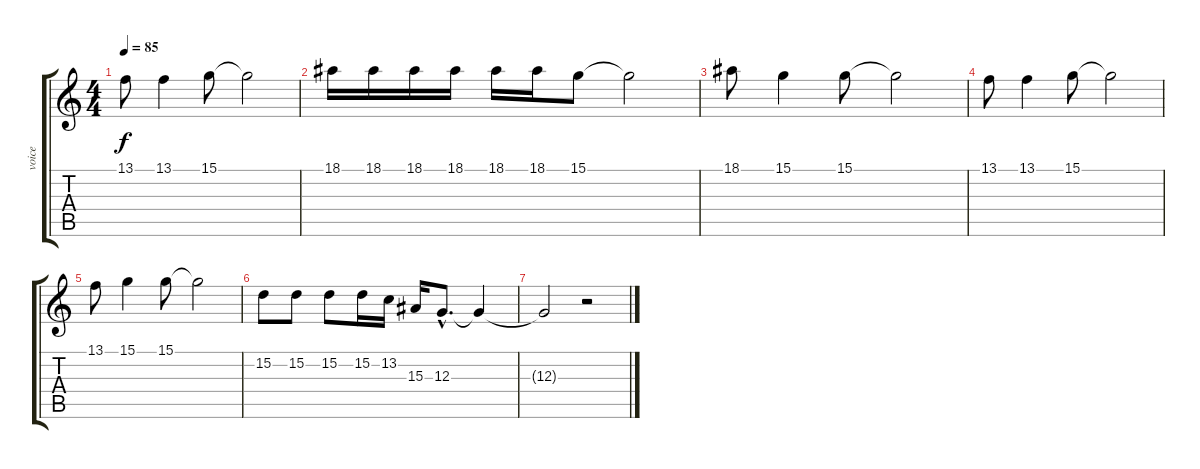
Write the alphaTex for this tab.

\track ("voice" "voice") {instrument piccolo}
\staff {score tabs}
\tuning (E4 B3 G3 D3 A2 E2) {hide}
\ts (4 4)
\tempo 85
\clef g2
\ks c
13.1.8{dy f} 13.1.4 15.1.8 15.1{t}.2 |
18.1.16 18.1.16 18.1.16 18.1.16 18.1.16 18.1.16 15.1.8 15.1{t}.2 |
18.1.8 15.1.4 15.1.8 15.1{t}.2 |
13.1.8 13.1.4 15.1.8 15.1{t}.2 |
13.1.8 15.1.4 15.1.8 15.1{t}.2 |
15.2.8 15.2.8 15.2.8 15.2.16 13.2.16 15.3.16 12.3{hac}.8{d} 12.3{t}.4 |
12.3{t}.2 r.2
